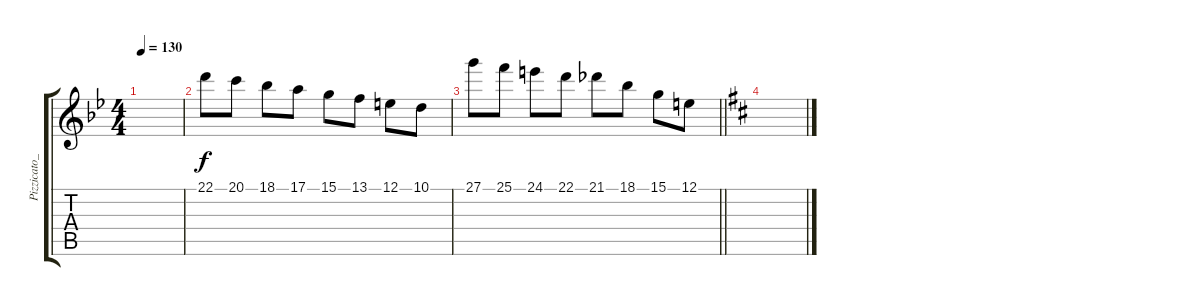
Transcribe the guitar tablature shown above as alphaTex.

\track ("Pizzicato_Vibra" "Pizzicato_") {solo instrument pizzicatostrings}
\staff {score tabs}
\tuning (E4 B3 G3 D3 A2 E2) {hide}
\ts (4 4)
\tempo 130
\clef g2
\ks gminor
|
22.1.8{dy f} 20.1.8 18.1.8 17.1.8 15.1.8 13.1.8 12.1.8 10.1.8 |
\barLineRight lightlight
27.1.8 25.1.8 24.1.8 22.1.8 21.1.8 18.1.8 15.1.8 12.1.8 |
\ks d
